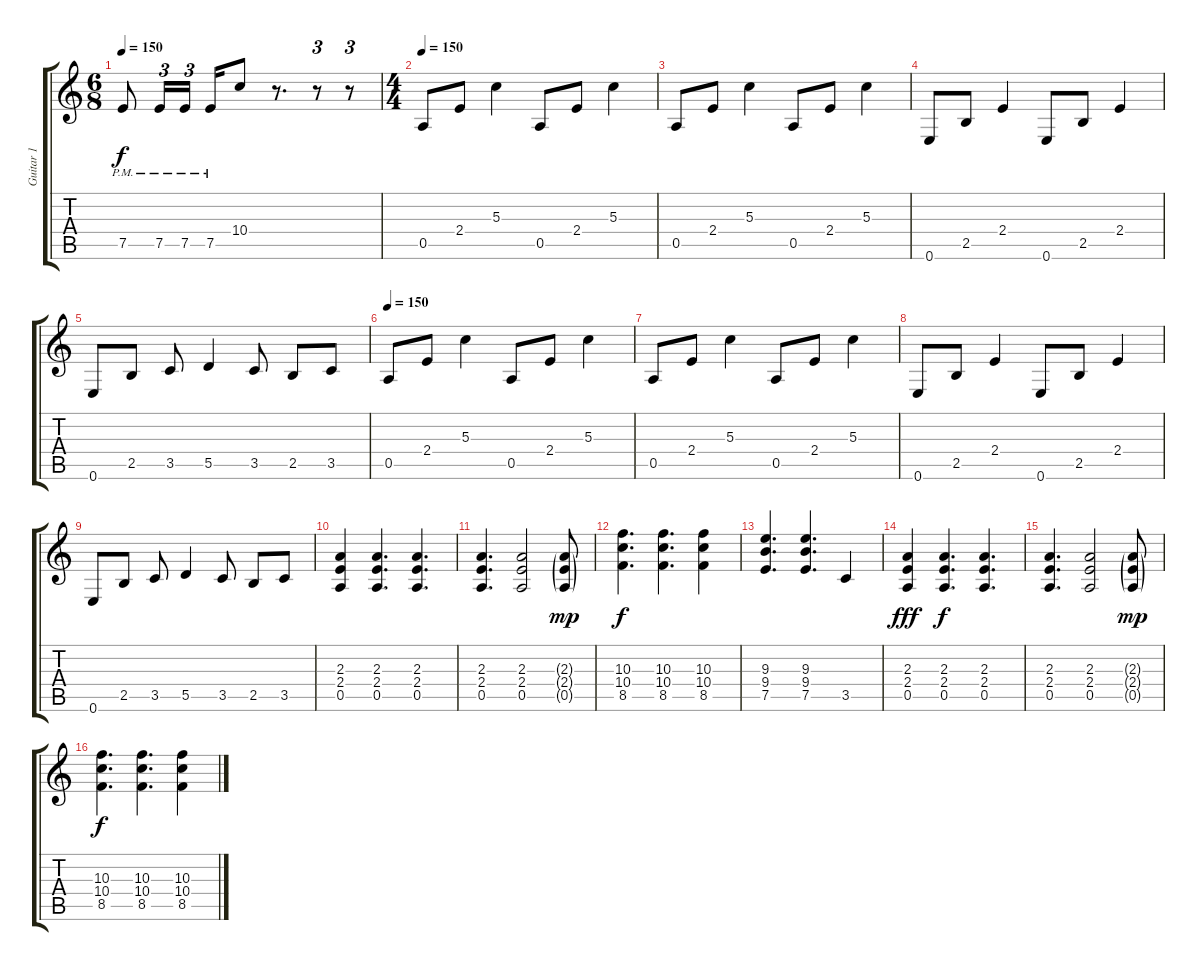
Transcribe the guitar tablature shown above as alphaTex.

\track ("Guitar 1" "Guitar 1") {instrument electricguitarjazz}
\staff {score tabs}
\tuning (E4 B3 G3 D3 A2 E2) {hide}
\ts (6 8)
\tempo 150
\clef g2
\ks c
7.5{pm}.8{dy f} 7.5{pm}.16{tu (3 2)} 7.5{pm}.16{tu (3 2) beam splitsecondary} 7.5{pm}.16 10.4.8 r.8{d} r.8{tu (3 2)} r.8{tu (3 2)} |
\ts (4 4)
\tempo 150
0.5.8 2.4.8 5.3.4 0.5.8 2.4.8 5.3.4 |
0.5.8 2.4.8 5.3.4 0.5.8 2.4.8 5.3.4 |
0.6.8 2.5.8 2.4.4 0.6.8 2.5.8 2.4.4 |
0.6.8 2.5.8 3.5.8 5.5.4 3.5.8 2.5.8 3.5.8 |
\tempo 150
0.5.8 2.4.8 5.3.4 0.5.8 2.4.8 5.3.4 |
0.5.8 2.4.8 5.3.4 0.5.8 2.4.8 5.3.4 |
0.6.8 2.5.8 2.4.4 0.6.8 2.5.8 2.4.4 |
0.6.8 2.5.8 3.5.8 5.5.4 3.5.8 2.5.8 3.5.8 |
(2.3 2.4 0.5).4 (2.3 2.4 0.5).4{d} (2.3 2.4 0.5).4{d} |
(2.3 2.4 0.5).4{d} (2.3 2.4 0.5).2 (2.3{g} 2.4{g} 0.5{g}).8{dy mp} |
(10.3 10.4 8.5).4{d dy f} (10.3 10.4 8.5).4{d} (10.3 10.4 8.5).4 |
(9.3 9.4 7.5).4{d} (9.3 9.4 7.5).4{d} 3.5.4 |
(2.3 2.4 0.5).4{dy fff} (2.3 2.4 0.5).4{d dy f} (2.3 2.4 0.5).4{d} |
(2.3 2.4 0.5).4{d} (2.3 2.4 0.5).2 (2.3{g} 2.4{g} 0.5{g}).8{dy mp} |
(10.3 10.4 8.5).4{d dy f} (10.3 10.4 8.5).4{d} (10.3 10.4 8.5).4
